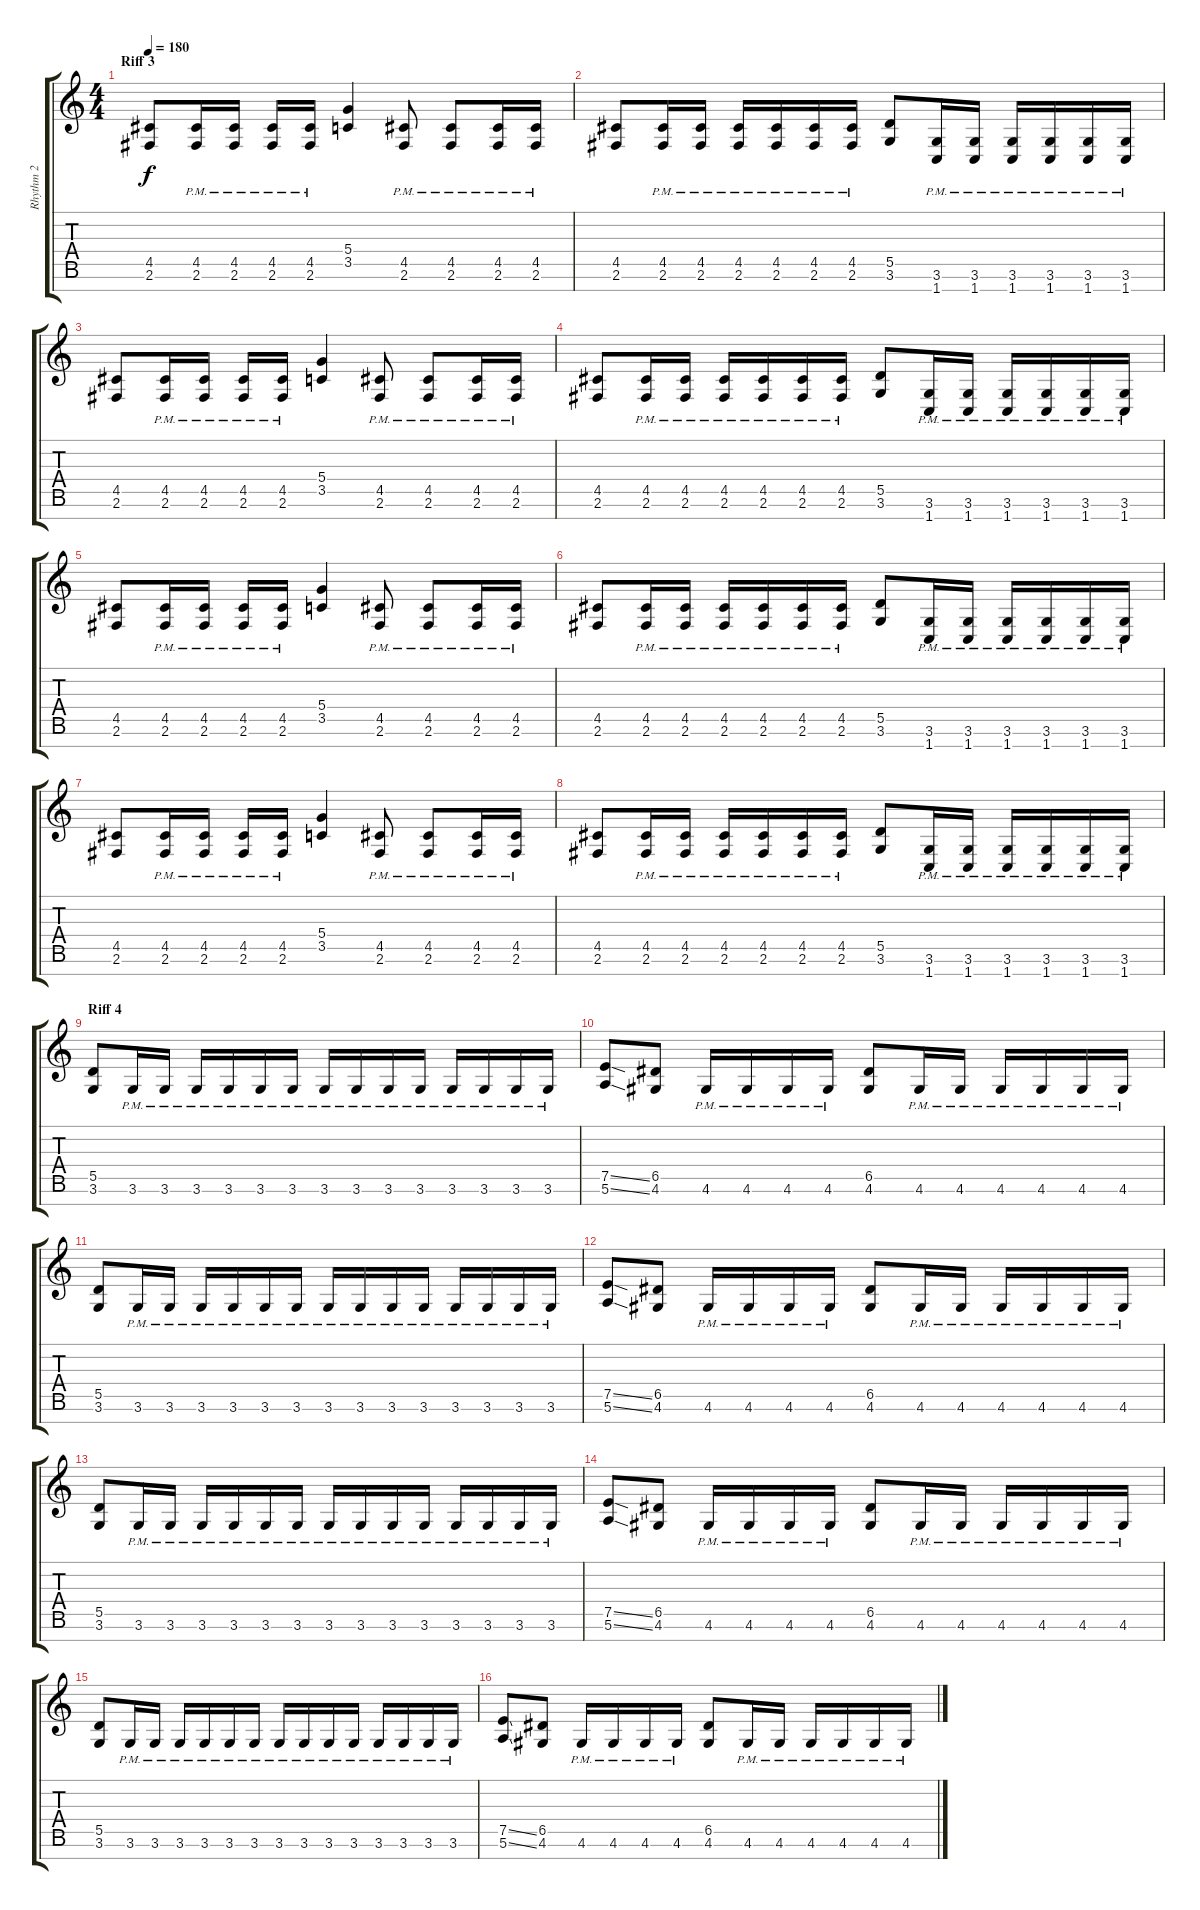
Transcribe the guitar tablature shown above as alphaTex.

\track ("Rhythm 2" "Rhythm 2") {instrument overdrivenguitar}
\staff {score tabs}
\tuning (E4 B3 G3 D3 A2 E2 B1) {hide}
\ts (4 4)
\section ("" "Riff 3")
\tempo 180
\clef g2
\ks c
(4.5 2.6).8{dy f} (4.5{pm} 2.6{pm}).16 (4.5{pm} 2.6{pm}).16 (4.5{pm} 2.6{pm}).16 (4.5{pm} 2.6{pm}).16 (5.4 3.5).4 (4.5{pm} 2.6{pm}).8 (4.5{pm} 2.6{pm}).8 (4.5{pm} 2.6{pm}).16 (4.5{pm} 2.6{pm}).16 |
(4.5 2.6).8 (4.5{pm} 2.6{pm}).16 (4.5{pm} 2.6{pm}).16 (4.5{pm} 2.6{pm}).16 (4.5{pm} 2.6{pm}).16 (4.5{pm} 2.6{pm}).16 (4.5{pm} 2.6{pm}).16 (5.5 3.6).8 (3.6{pm} 1.7{pm}).16 (3.6{pm} 1.7{pm}).16 (3.6{pm} 1.7{pm}).16 (3.6{pm} 1.7{pm}).16 (3.6{pm} 1.7{pm}).16 (3.6{pm} 1.7{pm}).16 |
(4.5 2.6).8 (4.5{pm} 2.6{pm}).16 (4.5{pm} 2.6{pm}).16 (4.5{pm} 2.6{pm}).16 (4.5{pm} 2.6{pm}).16 (5.4 3.5).4 (4.5{pm} 2.6{pm}).8 (4.5{pm} 2.6{pm}).8 (4.5{pm} 2.6{pm}).16 (4.5{pm} 2.6{pm}).16 |
(4.5 2.6).8 (4.5{pm} 2.6{pm}).16 (4.5{pm} 2.6{pm}).16 (4.5{pm} 2.6{pm}).16 (4.5{pm} 2.6{pm}).16 (4.5{pm} 2.6{pm}).16 (4.5{pm} 2.6{pm}).16 (5.5 3.6).8 (3.6{pm} 1.7{pm}).16 (3.6{pm} 1.7{pm}).16 (3.6{pm} 1.7{pm}).16 (3.6{pm} 1.7{pm}).16 (3.6{pm} 1.7{pm}).16 (3.6{pm} 1.7{pm}).16 |
(4.5 2.6).8 (4.5{pm} 2.6{pm}).16 (4.5{pm} 2.6{pm}).16 (4.5{pm} 2.6{pm}).16 (4.5{pm} 2.6{pm}).16 (5.4 3.5).4 (4.5{pm} 2.6{pm}).8 (4.5{pm} 2.6{pm}).8 (4.5{pm} 2.6{pm}).16 (4.5{pm} 2.6{pm}).16 |
(4.5 2.6).8 (4.5{pm} 2.6{pm}).16 (4.5{pm} 2.6{pm}).16 (4.5{pm} 2.6{pm}).16 (4.5{pm} 2.6{pm}).16 (4.5{pm} 2.6{pm}).16 (4.5{pm} 2.6{pm}).16 (5.5 3.6).8 (3.6{pm} 1.7{pm}).16 (3.6{pm} 1.7{pm}).16 (3.6{pm} 1.7{pm}).16 (3.6{pm} 1.7{pm}).16 (3.6{pm} 1.7{pm}).16 (3.6{pm} 1.7{pm}).16 |
(4.5 2.6).8 (4.5{pm} 2.6{pm}).16 (4.5{pm} 2.6{pm}).16 (4.5{pm} 2.6{pm}).16 (4.5{pm} 2.6{pm}).16 (5.4 3.5).4 (4.5{pm} 2.6{pm}).8 (4.5{pm} 2.6{pm}).8 (4.5{pm} 2.6{pm}).16 (4.5{pm} 2.6{pm}).16 |
(4.5 2.6).8 (4.5{pm} 2.6{pm}).16 (4.5{pm} 2.6{pm}).16 (4.5{pm} 2.6{pm}).16 (4.5{pm} 2.6{pm}).16 (4.5{pm} 2.6{pm}).16 (4.5{pm} 2.6{pm}).16 (5.5 3.6).8 (3.6{pm} 1.7{pm}).16 (3.6{pm} 1.7{pm}).16 (3.6{pm} 1.7{pm}).16 (3.6{pm} 1.7{pm}).16 (3.6{pm} 1.7{pm}).16 (3.6{pm} 1.7{pm}).16 |
\section ("" "Riff 4")
(5.5 3.6).8 3.6{pm}.16 3.6{pm}.16 3.6{pm}.16 3.6{pm}.16 3.6{pm}.16 3.6{pm}.16 3.6{pm}.16 3.6{pm}.16 3.6{pm}.16 3.6{pm}.16 3.6{pm}.16 3.6{pm}.16 3.6{pm}.16 3.6{pm}.16 |
(7.5{ss} 5.6{ss}).8 (6.5 4.6).8 4.6{pm}.16 4.6{pm}.16 4.6{pm}.16 4.6{pm}.16 (6.5 4.6).8 4.6{pm}.16 4.6{pm}.16 4.6{pm}.16 4.6{pm}.16 4.6{pm}.16 4.6{pm}.16 |
(5.5 3.6).8 3.6{pm}.16 3.6{pm}.16 3.6{pm}.16 3.6{pm}.16 3.6{pm}.16 3.6{pm}.16 3.6{pm}.16 3.6{pm}.16 3.6{pm}.16 3.6{pm}.16 3.6{pm}.16 3.6{pm}.16 3.6{pm}.16 3.6{pm}.16 |
(7.5{ss} 5.6{ss}).8 (6.5 4.6).8 4.6{pm}.16 4.6{pm}.16 4.6{pm}.16 4.6{pm}.16 (6.5 4.6).8 4.6{pm}.16 4.6{pm}.16 4.6{pm}.16 4.6{pm}.16 4.6{pm}.16 4.6{pm}.16 |
(5.5 3.6).8 3.6{pm}.16 3.6{pm}.16 3.6{pm}.16 3.6{pm}.16 3.6{pm}.16 3.6{pm}.16 3.6{pm}.16 3.6{pm}.16 3.6{pm}.16 3.6{pm}.16 3.6{pm}.16 3.6{pm}.16 3.6{pm}.16 3.6{pm}.16 |
(7.5{ss} 5.6{ss}).8 (6.5 4.6).8 4.6{pm}.16 4.6{pm}.16 4.6{pm}.16 4.6{pm}.16 (6.5 4.6).8 4.6{pm}.16 4.6{pm}.16 4.6{pm}.16 4.6{pm}.16 4.6{pm}.16 4.6{pm}.16 |
(5.5 3.6).8 3.6{pm}.16 3.6{pm}.16 3.6{pm}.16 3.6{pm}.16 3.6{pm}.16 3.6{pm}.16 3.6{pm}.16 3.6{pm}.16 3.6{pm}.16 3.6{pm}.16 3.6{pm}.16 3.6{pm}.16 3.6{pm}.16 3.6{pm}.16 |
(7.5{ss} 5.6{ss}).8 (6.5 4.6).8 4.6{pm}.16 4.6{pm}.16 4.6{pm}.16 4.6{pm}.16 (6.5 4.6).8 4.6{pm}.16 4.6{pm}.16 4.6{pm}.16 4.6{pm}.16 4.6{pm}.16 4.6{pm}.16
